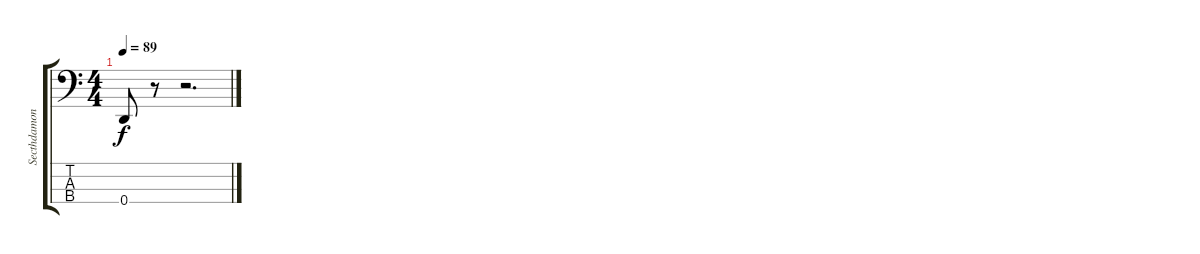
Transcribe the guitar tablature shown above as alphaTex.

\track ("Secthdamon" "Secthdamon") {instrument electricbassfinger}
\staff {score tabs}
\tuning (F2 C2 G1 D1) {hide}
\ts (4 4)
\tempo 89
\clef f4
\ks c
0.4.8{dy f} r.8 r.2{d}
